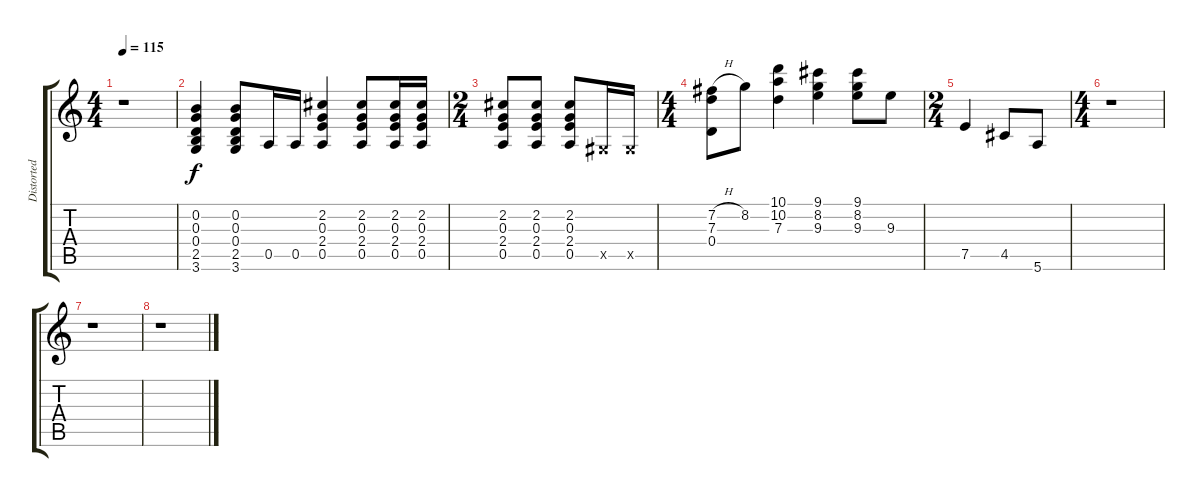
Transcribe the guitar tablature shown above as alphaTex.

\track ("Distorted Guitar" "Distorted ") {instrument distortionguitar}
\staff {score tabs}
\tuning (E4 B3 G3 D3 A2 E2) {hide}
\ts (4 4)
\tempo 115
\clef g2
\ks c
r.1{dy f} |
(0.2 0.3 0.4 2.5 3.6).4 (0.2 0.3 0.4 2.5 3.6).8 0.5.16 0.5.16 (2.2 0.3 2.4 0.5).4 (2.2 0.3 2.4 0.5).8 (2.2 0.3 2.4 0.5).16 (2.2 0.3 2.4 0.5).16 |
\ts (2 4)
(2.2 0.3 2.4 0.5).8 (2.2 0.3 2.4 0.5).8 (2.2 0.3 2.4 0.5).8 -1.5{x}.16 -1.5{x}.16 |
\ts (4 4)
(7.2{h} 7.3 0.4).8 8.2.8 (10.1 10.2 7.3).4 (9.1 8.2 9.3).4 (9.1 8.2 9.3).8 9.3.8 |
\ts (2 4)
7.5.4 4.5.8 5.6.8 |
\ts (4 4)
r.1 |
r.1 |
r.1
